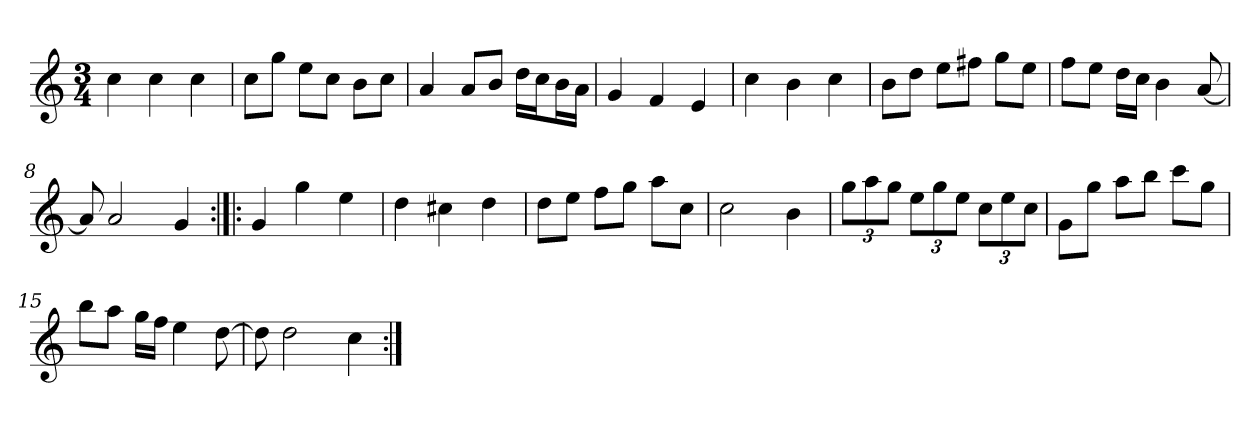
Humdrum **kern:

**kern
*part1
*staff1
*clefG2
*k[]
*C:
*M3/4
*MM120
=1
4cc
4cc
4cc
=2
8cc\L
8gg\J
8ee\L
8cc\J
8b\L
8cc\J
=3
4a
8a/L
8b/J
16dd\LL
16cc\J
16b\L
16a\JJ
=4
4g
4f
4e
=5
4cc
4b
4cc
=6
8b\L
8dd\J
8ee\L
8ff#X\J
8gg\L
8ee\J
=7
8ff\L
8ee\J
16dd\LL
16cc\JJ
4b
[8a
=8
8a]
2a
4g
=9:|!|:
4g
4gg
4ee
=10
4dd
4cc#X
4dd
=11
8dd\L
8ee\J
8ff\L
8gg\J
8aa\L
8cc\J
=12
2cc
4b
=13
12gg\L
12aa\
12gg\J
12ee\L
12gg\
12ee\J
12cc\L
12ee\
12cc\J
=14
8g\L
8gg\J
8aa\L
8bb\J
8ccc\L
8gg\J
=15
8bb\L
8aa\J
16gg\LL
16ff\JJ
4ee
[8dd
=16
8dd]
2dd
4cc
=:|!
*-
